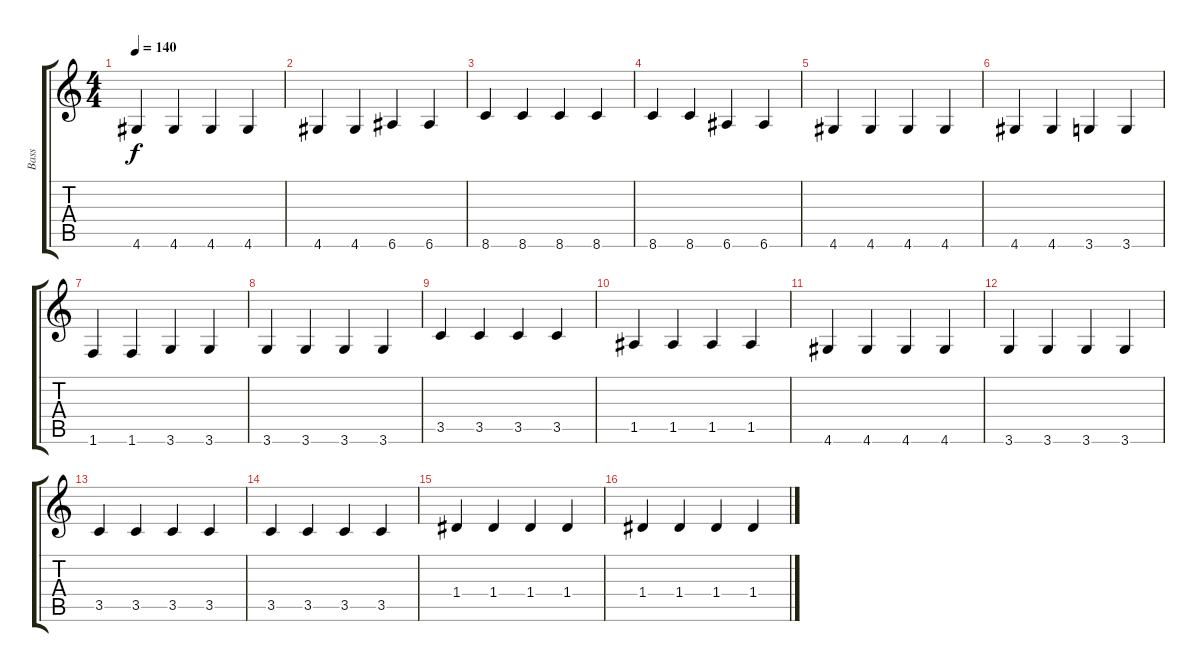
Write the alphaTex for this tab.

\track ("Bass" "Bass") {instrument electricbassfinger}
\staff {score tabs}
\tuning (E4 B3 G3 D3 A2 E2) {hide}
\ts (4 4)
\tempo 140
\clef g2
\ks c
4.6.4{dy f} 4.6.4 4.6.4 4.6.4 |
4.6.4 4.6.4 6.6.4 6.6.4 |
8.6.4 8.6.4 8.6.4 8.6.4 |
8.6.4 8.6.4 6.6.4 6.6.4 |
4.6.4 4.6.4 4.6.4 4.6.4 |
4.6.4 4.6.4 3.6.4 3.6.4 |
1.6.4 1.6.4 3.6.4 3.6.4 |
3.6.4 3.6.4 3.6.4 3.6.4 |
3.5.4 3.5.4 3.5.4 3.5.4 |
1.5.4 1.5.4 1.5.4 1.5.4 |
4.6.4 4.6.4 4.6.4 4.6.4 |
3.6.4 3.6.4 3.6.4 3.6.4 |
3.5.4 3.5.4 3.5.4 3.5.4 |
3.5.4 3.5.4 3.5.4 3.5.4 |
1.4.4 1.4.4 1.4.4 1.4.4 |
1.4.4 1.4.4 1.4.4 1.4.4
